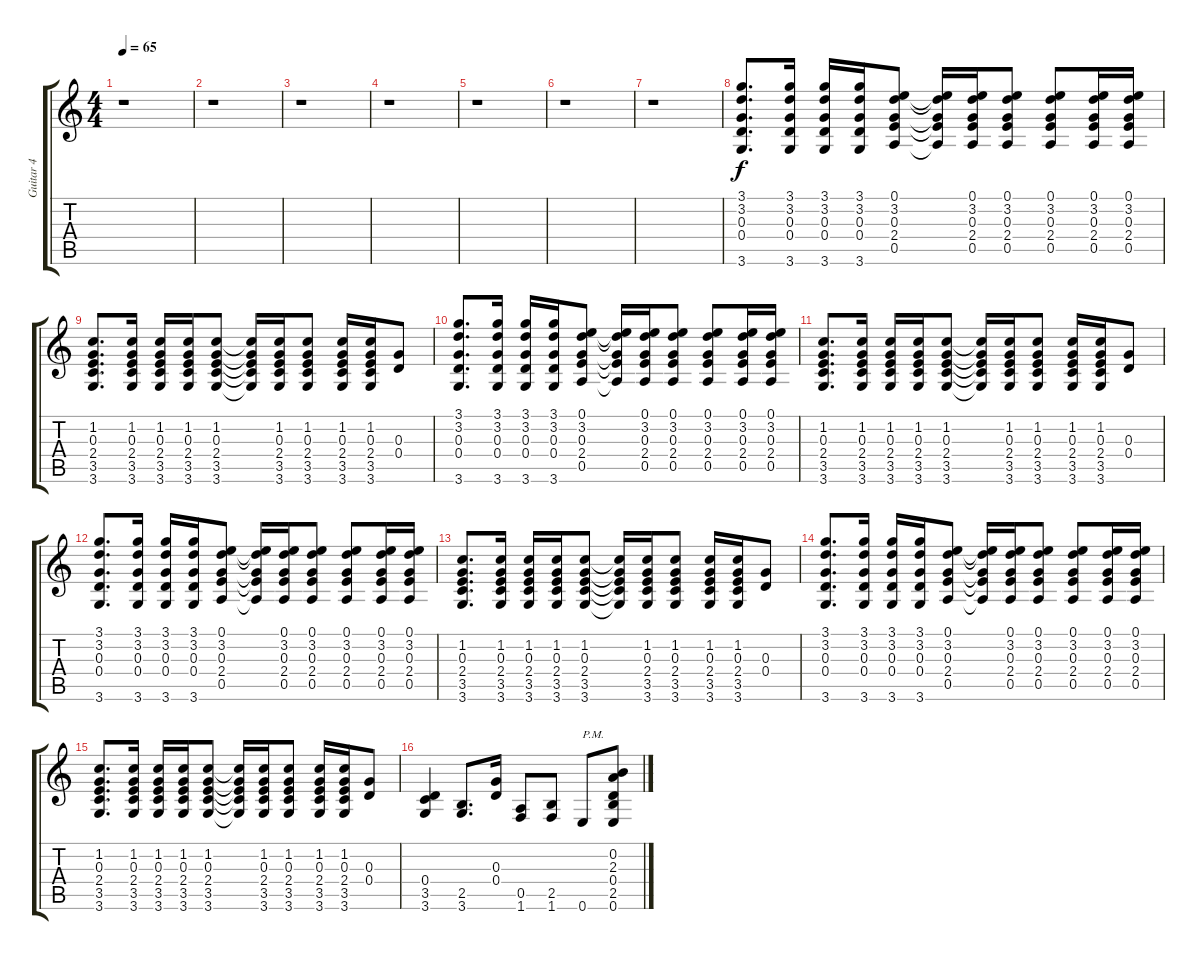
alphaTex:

\track ("Guitar 4" "Guitar 4") {instrument electricguitarclean}
\staff {score tabs}
\tuning (E4 B3 G3 D3 A2 E2) {hide}
\ts (4 4)
\tempo 65
\clef g2
\ks c
r.1{dy f} |
r.1 |
r.1 |
r.1 |
r.1 |
r.1 |
r.1 |
(3.1 3.2 0.3 0.4 3.6).8{d} (3.1 3.2 0.3 0.4 3.6).16 (3.1 3.2 0.3 0.4 3.6).16 (3.1 3.2 0.3 0.4 3.6).16 (0.1 3.2 0.3 2.4 0.5).8 (0.1{t} 3.2{t} 0.3{t} 2.4{t} 0.5{t}).16 (0.1 3.2 0.3 2.4 0.5).16 (0.1 3.2 0.3 2.4 0.5).8 (0.1 3.2 0.3 2.4 0.5).8 (0.1 3.2 0.3 2.4 0.5).16 (0.1 3.2 0.3 2.4 0.5).16 |
(1.2 0.3 2.4 3.5 3.6).8{d} (1.2 0.3 2.4 3.5 3.6).16 (1.2 0.3 2.4 3.5 3.6).16 (1.2 0.3 2.4 3.5 3.6).16 (1.2 0.3 2.4 3.5 3.6).8 (1.2{t} 0.3{t} 2.4{t} 3.5{t} 3.6{t}).16 (1.2 0.3 2.4 3.5 3.6).16 (1.2 0.3 2.4 3.5 3.6).8 (1.2 0.3 2.4 3.5 3.6).16 (1.2 0.3 2.4 3.5 3.6).16 (0.3 0.4).8 |
(3.1 3.2 0.3 0.4 3.6).8{d} (3.1 3.2 0.3 0.4 3.6).16 (3.1 3.2 0.3 0.4 3.6).16 (3.1 3.2 0.3 0.4 3.6).16 (0.1 3.2 0.3 2.4 0.5).8 (0.1{t} 3.2{t} 0.3{t} 2.4{t} 0.5{t}).16 (0.1 3.2 0.3 2.4 0.5).16 (0.1 3.2 0.3 2.4 0.5).8 (0.1 3.2 0.3 2.4 0.5).8 (0.1 3.2 0.3 2.4 0.5).16 (0.1 3.2 0.3 2.4 0.5).16 |
(1.2 0.3 2.4 3.5 3.6).8{d} (1.2 0.3 2.4 3.5 3.6).16 (1.2 0.3 2.4 3.5 3.6).16 (1.2 0.3 2.4 3.5 3.6).16 (1.2 0.3 2.4 3.5 3.6).8 (1.2{t} 0.3{t} 2.4{t} 3.5{t} 3.6{t}).16 (1.2 0.3 2.4 3.5 3.6).16 (1.2 0.3 2.4 3.5 3.6).8 (1.2 0.3 2.4 3.5 3.6).16 (1.2 0.3 2.4 3.5 3.6).16 (0.3 0.4).8 |
(3.1 3.2 0.3 0.4 3.6).8{d} (3.1 3.2 0.3 0.4 3.6).16 (3.1 3.2 0.3 0.4 3.6).16 (3.1 3.2 0.3 0.4 3.6).16 (0.1 3.2 0.3 2.4 0.5).8 (0.1{t} 3.2{t} 0.3{t} 2.4{t} 0.5{t}).16 (0.1 3.2 0.3 2.4 0.5).16 (0.1 3.2 0.3 2.4 0.5).8 (0.1 3.2 0.3 2.4 0.5).8 (0.1 3.2 0.3 2.4 0.5).16 (0.1 3.2 0.3 2.4 0.5).16 |
(1.2 0.3 2.4 3.5 3.6).8{d} (1.2 0.3 2.4 3.5 3.6).16 (1.2 0.3 2.4 3.5 3.6).16 (1.2 0.3 2.4 3.5 3.6).16 (1.2 0.3 2.4 3.5 3.6).8 (1.2{t} 0.3{t} 2.4{t} 3.5{t} 3.6{t}).16 (1.2 0.3 2.4 3.5 3.6).16 (1.2 0.3 2.4 3.5 3.6).8 (1.2 0.3 2.4 3.5 3.6).16 (1.2 0.3 2.4 3.5 3.6).16 (0.3 0.4).8 |
(3.1 3.2 0.3 0.4 3.6).8{d} (3.1 3.2 0.3 0.4 3.6).16 (3.1 3.2 0.3 0.4 3.6).16 (3.1 3.2 0.3 0.4 3.6).16 (0.1 3.2 0.3 2.4 0.5).8 (0.1{t} 3.2{t} 0.3{t} 2.4{t} 0.5{t}).16 (0.1 3.2 0.3 2.4 0.5).16 (0.1 3.2 0.3 2.4 0.5).8 (0.1 3.2 0.3 2.4 0.5).8 (0.1 3.2 0.3 2.4 0.5).16 (0.1 3.2 0.3 2.4 0.5).16 |
(1.2 0.3 2.4 3.5 3.6).8{d} (1.2 0.3 2.4 3.5 3.6).16 (1.2 0.3 2.4 3.5 3.6).16 (1.2 0.3 2.4 3.5 3.6).16 (1.2 0.3 2.4 3.5 3.6).8 (1.2{t} 0.3{t} 2.4{t} 3.5{t} 3.6{t}).16 (1.2 0.3 2.4 3.5 3.6).16 (1.2 0.3 2.4 3.5 3.6).8 (1.2 0.3 2.4 3.5 3.6).16 (1.2 0.3 2.4 3.5 3.6).16 (0.3 0.4).8 |
(0.4 3.5 3.6).4 (2.5 3.6).8{d} (0.3 0.4).16 (0.5 1.6).8 (2.5 1.6).8 0.6.8{txt "P.M."} (0.2 2.3 0.4 2.5 0.6).8
